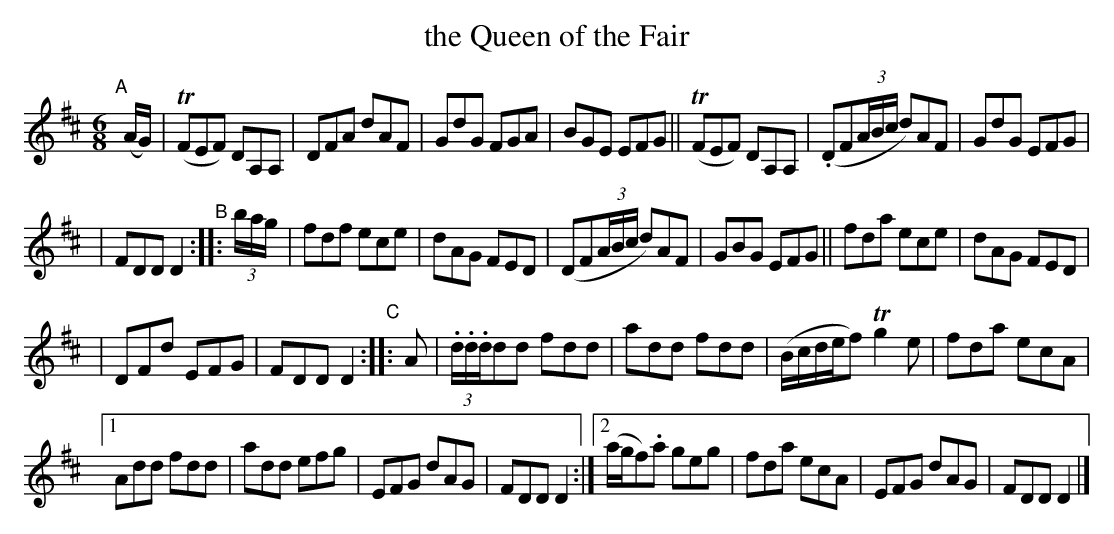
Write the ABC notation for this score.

X:1
T: the Queen of the Fair
M: 6/8
L: 1/8
K: D
"^A"[|](A/G/) |\
(TFEF) DA,A, | DFA dAF | GdG FGA | BGE EFG ||\
 (TFEF) DA,A, | (.DF(3A/B/c/ d)AF | GdG EFG |
| FDD D2 "^B":: (3b/a/g/ | fdf ece \
| dAG FED | (DF(3A/B/c/ d)AF | GBG EFG || fda ece | dAG FED |
| DFd EFG | FDD D2 "^C":: A | (3.d/.d/.d/dd fdd | add fdd \
| (B/c/d/e/f) Tg2e | fda ecA |
[1 Add fdd | add efg | EFG dAG | FDD D2 :|\
[2 (a/g/f).a geg | fda ecA | EFG dAG | FDD D2 |]
